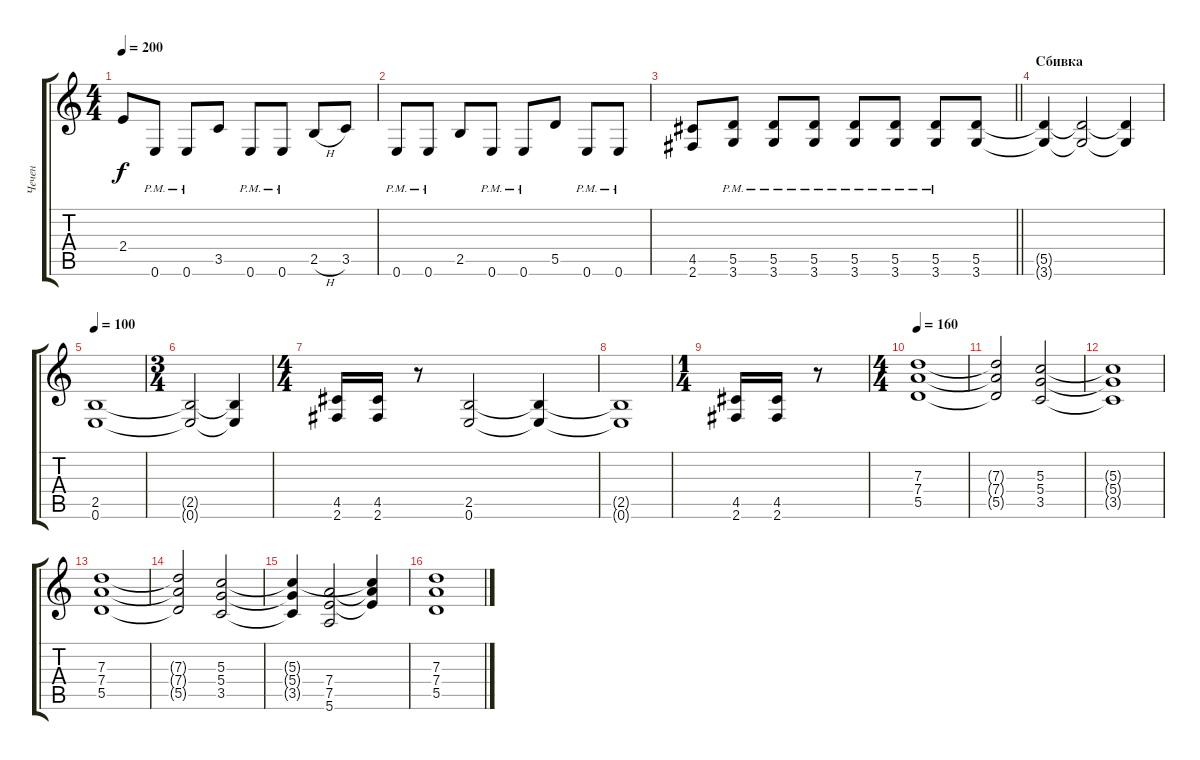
\track ("Чечен" "Чечен") {instrument distortionguitar}
\staff {score tabs}
\tuning (E4 B3 G3 D3 A2 E2) {hide}
\ts (4 4)
\tempo 200
\clef g2
\ks c
2.4.8{dy f} 0.6{pm}.8 0.6{pm}.8 3.5.8 0.6{pm}.8 0.6{pm}.8 2.5{h}.8 3.5.8 |
0.6{pm}.8 0.6{pm}.8 2.5.8 0.6{pm}.8 0.6{pm}.8 5.5.8 0.6{pm}.8 0.6{pm}.8 |
\barLineRight lightlight
(4.5 2.6).8 (5.5{pm} 3.6{pm}).8 (5.5{pm} 3.6{pm}).8 (5.5{pm} 3.6{pm}).8 (5.5{pm} 3.6{pm}).8 (5.5{pm} 3.6{pm}).8 (5.5{pm} 3.6{pm}).8 (5.5 3.6).8 |
\section ("" "Сбивка")
(5.5{t} 3.6{t}).4 (5.5{t} 3.6{t}).2 (5.5{t} 3.6{t}).4 |
\tempo 100
(2.5 0.6).1 |
\ts (3 4)
(2.5{t} 0.6{t}).2 (2.5{t} 0.6{t}).4 |
\ts (4 4)
(4.5 2.6).16 (4.5 2.6).16 r.8 (2.5 0.6).2 (2.5{t} 0.6{t}).4 |
(2.5{t} 0.6{t}).1 |
\ts (1 4)
(4.5 2.6).16 (4.5 2.6).16 r.8 |
\ts (4 4)
\tempo 160
(7.3 7.4 5.5).1{volume 8} |
(7.3{t} 7.4{t} 5.5{t}).2 (5.3 5.4 3.5).2 |
(5.3{t} 5.4{t} 3.5{t}).1 |
(7.3 7.4 5.5).1 |
(7.3{t} 7.4{t} 5.5{t}).2 (5.3 5.4 3.5).2 |
(5.3{t} 5.4{t} 3.5{t}).4 (7.4 7.5 5.6).2 (5.3{t} 7.4{t} 7.5{t}).4 |
(7.3 7.4 5.5).1{volume 8}
